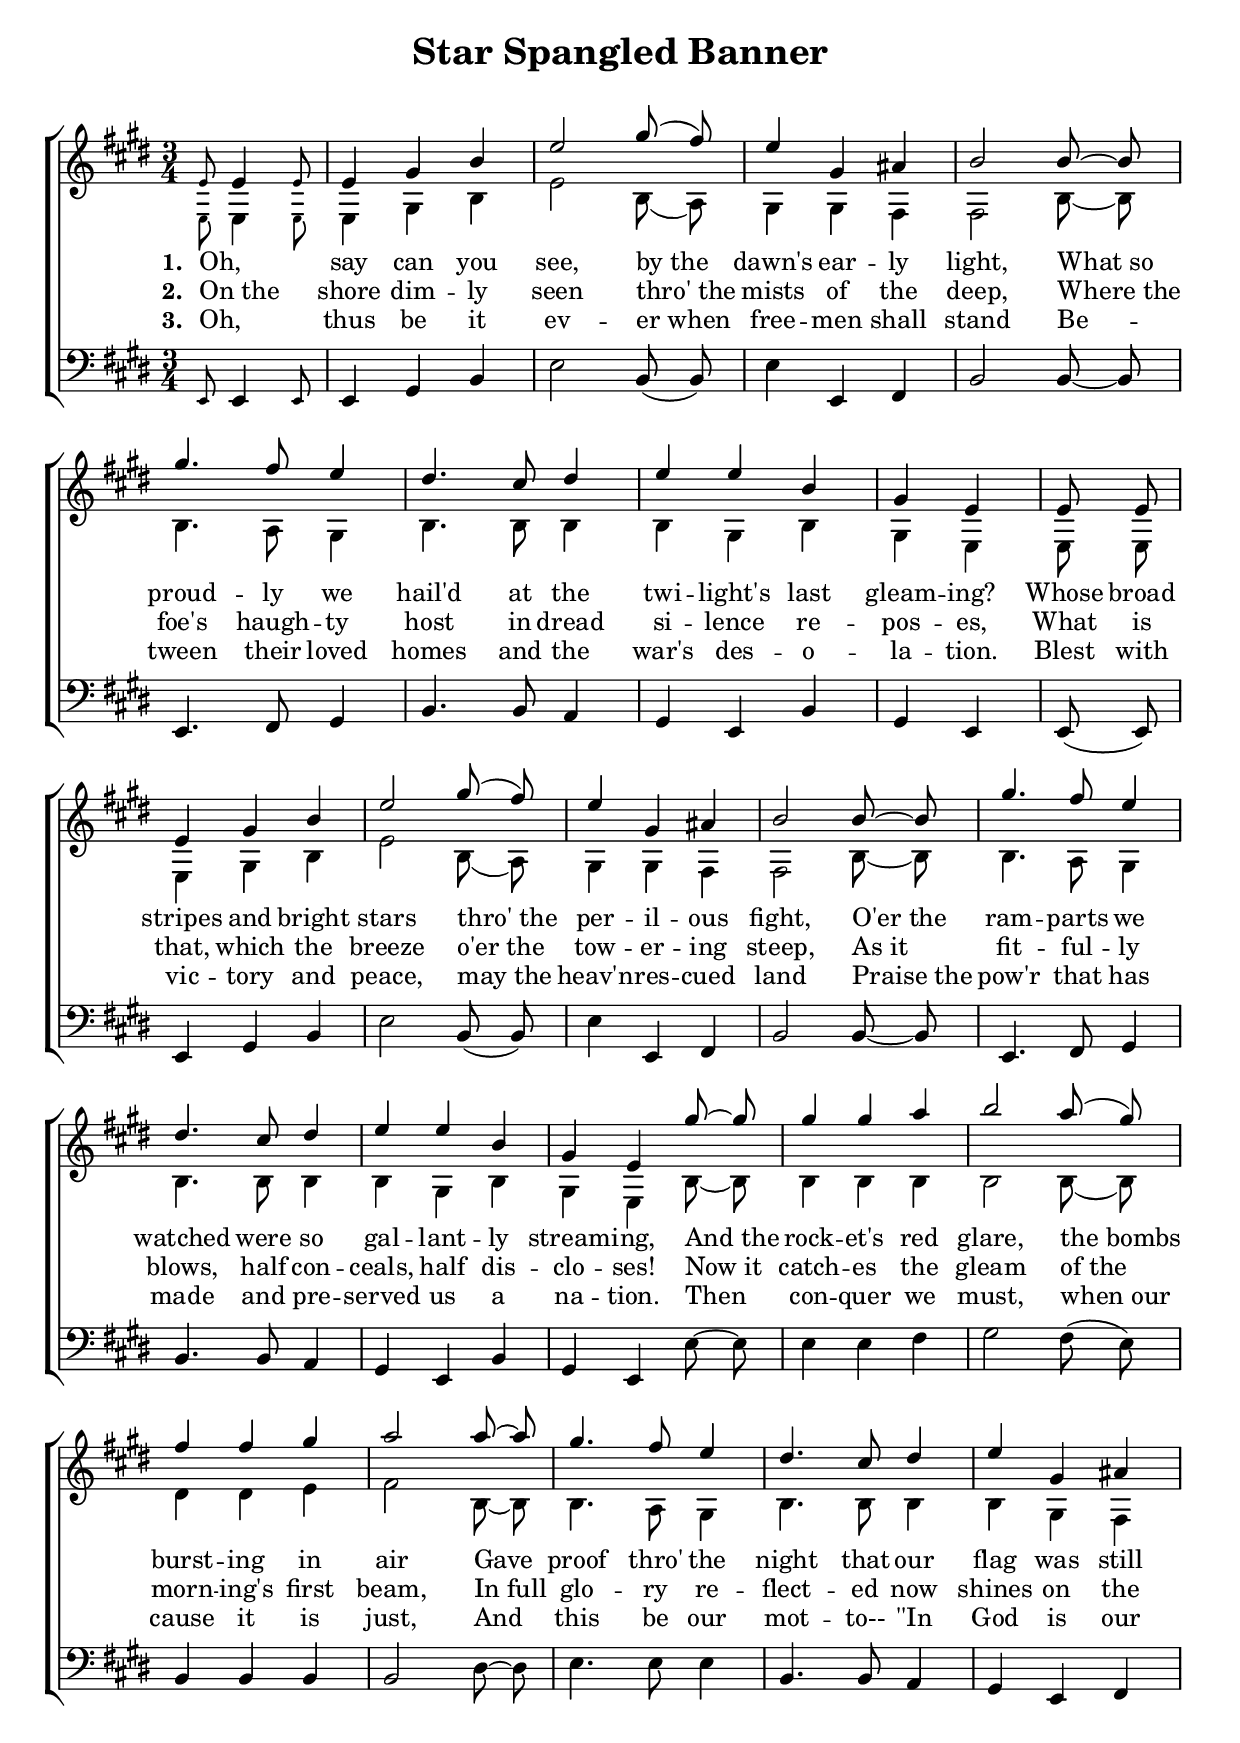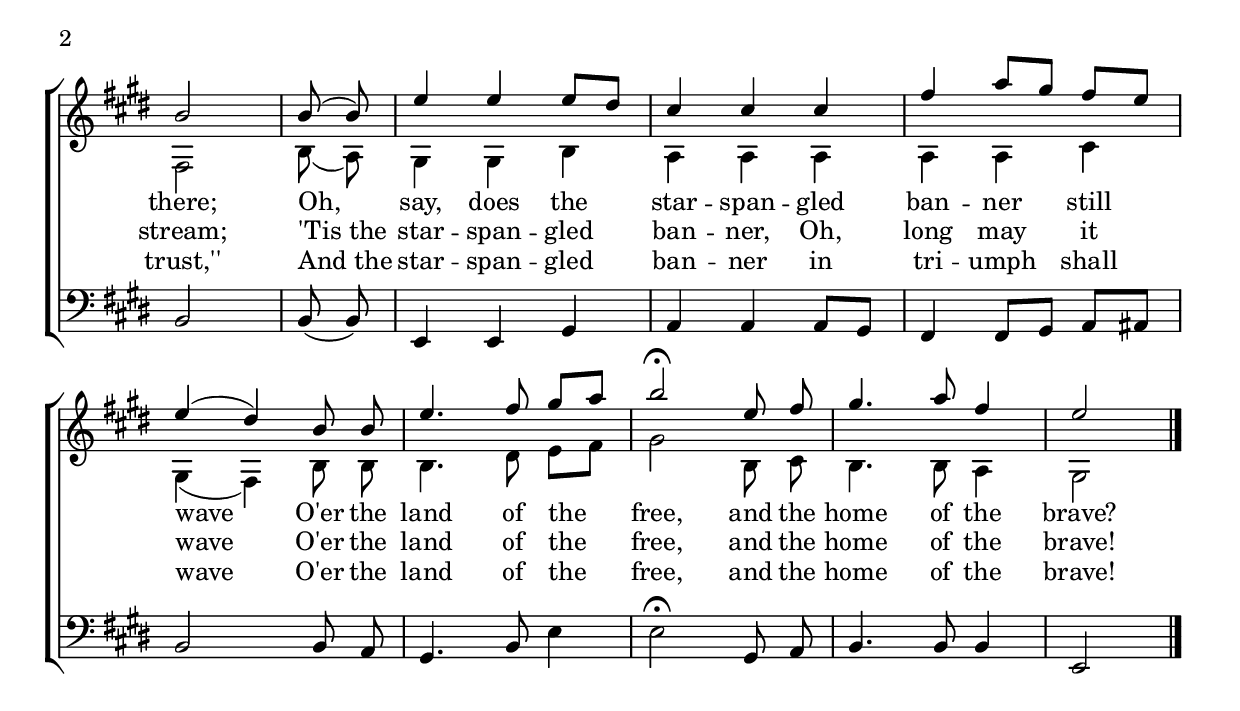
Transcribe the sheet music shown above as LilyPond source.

\version "2.19.24"
\include "english.ly"

\header{
  title = "Star Spangled Banner"
  subtitle = " "
}

global = {
  \time 3/4
  \key e \major
  \autoBeamOff
}

sopMusic = \relative c' {
\partial 2
\once \override NoteHead.font-size = #-4 e8 e4 \once \override NoteHead.font-size = #-4 e8 |
        e4 gs b |
        e2 gs8( fs) |
        e4 gs, as |
        b2 b8~ b |
        gs'4. fs8 e4 |

        ds4. cs8 ds4 |
        e4 e b |
        \cadenzaOn gs e \bar "|" e8 e \cadenzaOff \bar "|"
        e4 gs b |
        e2 gs8( fs) |

        e4 gs, as |
        b2 b8~ b |
        gs'4. fs8 e4 |
        ds4. cs8 ds4 |
        e4 e b |
        gs e gs'8~ gs |

        gs4 gs a |
        b2 a8( gs) |
        fs4 fs gs |
        a2 a8~ a |
        gs4. fs8 e4 |

        ds4. cs8 ds4 |
        e gs, as |
        \cadenzaOn b2 \bar "|" b8( b8) \cadenzaOff \bar "|"
        e4 e e8[ ds] |
        cs4 cs cs |

        fs a8[ gs] fs[ e] |
        e4( ds) b8 b |
        e4. fs8 gs[ a] |
        b2\fermata e,8 fs |
        gs4. a8 fs4 |
        e2 \bar "|."
}

altoMusic = \relative c {
\partial 2
\once \override NoteHead.font-size = #-4 e8 \melisma e4 \once \override NoteHead.font-size = #-4 e8 \melismaEnd |
        e4 gs b |
        e2 b8( a) |
        gs4 gs fs |
        fs2 b8~ b |
        b4. a8 gs4 |

        b4. b8 b4 |
        b gs b |
        \cadenzaOn gs e \bar "|" e8 e \cadenzaOff \bar "|"
        e4 gs b |
        e2 b8( a) |

        gs4 gs fs |
        fs2 b8~ b |
        b4. a8 gs4 |
        b4. b8 b4 |
        b gs b |
        gs e b'8~ b |

        b4 b b |
        b2 b8( b) |
        ds4 ds e |
        fs2 b,8~ b |
        b4. a8 gs4 |

        b4. b8 b4 |
        b gs fs |
        \cadenzaOn fs2 \bar "|" b8( a) \cadenzaOff \bar "|"
        gs4 gs b |
        a a a |

        a a cs |
        gs( fs) b8 b |
        b4. ds8 e[ fs] |
        gs2 b,8 cs | %corrected typo in original: c2 should be d2
        b4. b8 a4 |
        gs2 \bar "|."
}

bassMusic = \relative c, {
\partial 2
\once \override NoteHead.font-size = #-4 e8 e4 \once \override NoteHead.font-size = #-4 e8 |
        e4 gs b |
        e2 b8( b) |
        e4 e, fs |
        b2 b8~ b |
        e,4. fs8 gs4 |

        b4. b8 a4 |
        gs e b' |
        \cadenzaOn gs e \bar "|" e8( e) \cadenzaOff \bar "|"
        e4 gs b |
        e2 b8( b) |

        e4 e, fs |
        b2 b8~ b |
        e,4. fs8 gs4 |
        b4. b8 a4 |
        gs e b' |
        gs e e'8~ e |

        e4 e fs |
        gs2 fs8( e) |
        b4 b b |
        b2 ds8~ ds |
        e4. e8 e4 |

        b4. b8 a4 |
        gs e fs |
        \cadenzaOn b2 \bar "|" b8( b) \cadenzaOff \bar "|"
        e,4 e gs |
        a a a8[ gs] |

        fs4 fs8[ gs] a[ as] |
        b2 b8 a |
        gs4. b8 e4 |
        e2\fermata gs,8 a |
        b4. b8 b4 |
        e,2 \bar "|."
}

verseone = \lyricmode {
\set stanza = "1. "
Oh, say can you see, by_the dawn's ear -- ly light, What_so proud -- ly we
hail'd at the twi -- light's last gleam -- ing? Whose broad stripes and bright stars thro'_the
per -- il -- ous fight, O'er_the ram -- parts we watched were so gal -- lant -- ly stream -- ing,
And_the rock -- et's red glare, the_bombs burst -- ing in air Gave proof thro' the
night that our flag was still there; Oh, say, does the star -- span -- gled
ban -- ner still wave O'er the land of the free, and the home of the brave?
}

versetwo = \lyricmode {
\set stanza = "2. "
On_the shore dim -- ly seen thro'_the mists of the deep, Where_the foe's haugh -- ty
host in dread si -- lence re -- pos -- es, What is that, which the breeze o'er_the
tow -- er -- ing steep, As_it fit -- ful -- ly blows, half con -- ceals, half dis -- clo -- ses!
Now_it catch -- es the gleam of_the morn -- ing's first beam, In_full glo -- ry re --
flect -- ed now shines on the stream; 'Tis_the star -- span -- gled ban -- ner, Oh,
long may it wave O'er the land of the free, and the home of the brave!
}

versethree = \lyricmode {
\set stanza = "3. "
Oh, thus be it ev -- er_when free -- men shall stand Be -- tween their loved
homes and the war's des -- o -- la -- tion. Blest with vic -- tory and peace, may_the
heav'n -- res -- cued land Praise_the pow'r that has made and pre -- served us a na -- tion.
Then con -- quer we must, when_our cause it is just, And this be our
mot -- "to--" ''In God is our trust,'' And_the star -- span -- gled ban -- ner in
tri -- umph shall wave O'er the land of the free, and the home of the brave! 
}

\score {
  \context ChoirStaff <<
  \context Staff = women <<
  \context Voice =
    sopranos { \voiceOne << \global \sopMusic >> }
  \context Voice =
    altos { \voiceTwo << \global \altoMusic >> }

  \context Lyrics = altos \lyricsto altos \verseone
  \new Lyrics \lyricsto altos \versetwo
  \new Lyrics \lyricsto altos \versethree
  >>

  \context Staff = men <<
    \clef bass
    \context Voice =
      basses { << \global \bassMusic >> }
  >>
>>

\layout {
   indent = 0.0\cm
    \context {
      \Score
       \remove Bar_number_engraver
    }
 }

  \midi {
    \tempo 4 = 100
    }


}

%Note: Original has two eighth notes in small font (in addition to quarter note in normal font) to indicate two syllables in first bar of second verse. Midi plays all three notes.

%Note: Did not transcribe quarter note in bar 10 - not necessary because same number of syllables in that bar for all verses